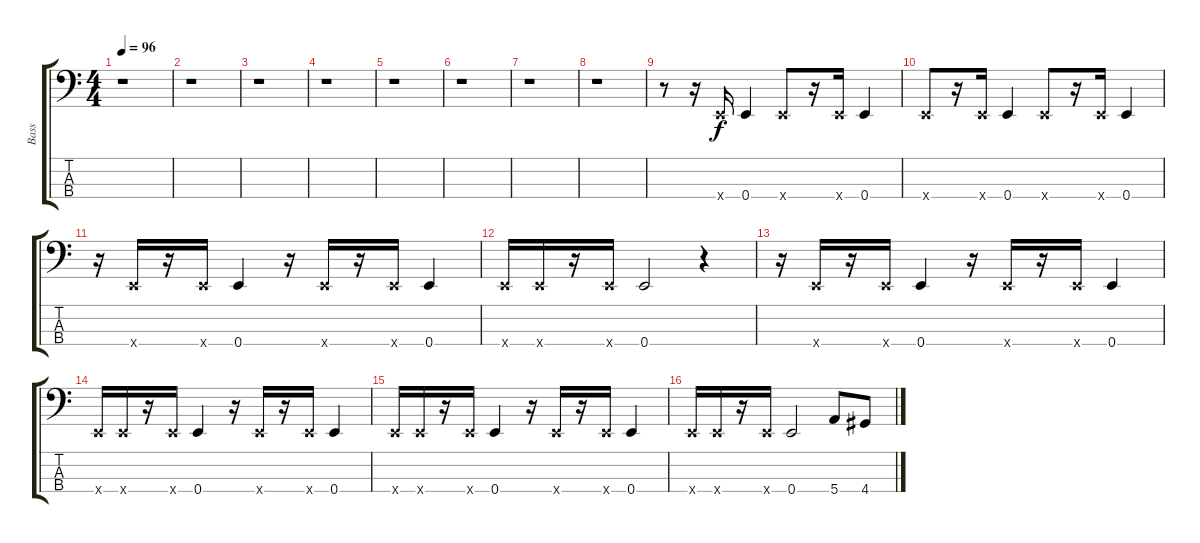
\track ("Bass" "Bass") {instrument acousticbass}
\staff {score tabs}
\tuning (G2 D2 A1 E1) {hide}
\ts (4 4)
\tempo 96
\clef f4
\ks c
r.1{dy f instrument acousticbass} |
r.1 |
r.1 |
r.1 |
r.1 |
r.1 |
r.1 |
r.1 |
r.8 r.16 0.4{x}.16 0.4.4 0.4{x}.8 r.16 0.4{x}.16 0.4.4 |
0.4{x}.8 r.16 0.4{x}.16 0.4.4 0.4{x}.8 r.16 0.4{x}.16 0.4.4 |
r.16 0.4{x}.16 r.16 0.4{x}.16 0.4.4 r.16 0.4{x}.16 r.16 0.4{x}.16 0.4.4 |
0.4{x}.16 0.4{x}.16 r.16 0.4{x}.16 0.4.2 r.4 |
r.16 0.4{x}.16 r.16 0.4{x}.16 0.4.4 r.16 0.4{x}.16 r.16 0.4{x}.16 0.4.4 |
0.4{x}.16 0.4{x}.16 r.16 0.4{x}.16 0.4.4 r.16 0.4{x}.16 r.16 0.4{x}.16 0.4.4 |
0.4{x}.16 0.4{x}.16 r.16 0.4{x}.16 0.4.4 r.16 0.4{x}.16 r.16 0.4{x}.16 0.4.4 |
0.4{x}.16 0.4{x}.16 r.16 0.4{x}.16 0.4.2 5.4.8 4.4.8
